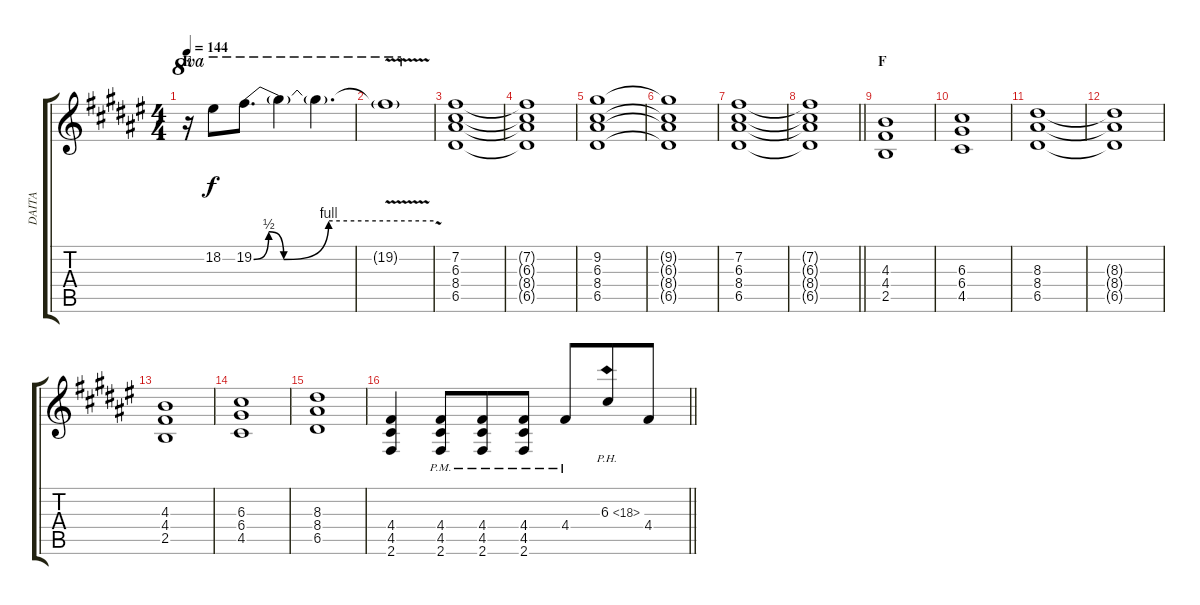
\track ("DAITA" "DAITA") {instrument overdrivenguitar}
\staff {score tabs}
\tuning (E4 B3 G3 D3 A2 E2) {hide}
\ts (4 4)
\section ("" "E")
\tempo 144
\clef g2
\ks d#minor
r.16{ot 8va dy f} 18.2.8{ot 8va} 19.2{be (custom 0 0 5 2 10 0 25 4 60 4)}.8{d ot 8va} 19.2{t}.4{ot 8va} 19.2{t}.4{d ot 8va} |
19.2{v t}.1{ot 8va} |
(7.2 6.3 8.4 6.5).1{volume 13 balance 2} |
(7.2{t} 6.3{t} 8.4{t} 6.5{t}).1 |
(9.2 6.3 8.4 6.5).1 |
(9.2{t} 6.3{t} 8.4{t} 6.5{t}).1 |
(7.2 6.3 8.4 6.5).1 |
\barLineRight lightlight
(7.2{t} 6.3{t} 8.4{t} 6.5{t}).1 |
\section ("" "F")
(4.3 4.4 2.5).1 |
(6.3 6.4 4.5).1 |
(8.3 8.4 6.5).1 |
(8.3{t} 8.4{t} 6.5{t}).1 |
(4.3 4.4 2.5).1 |
(6.3 6.4 4.5).1 |
(8.3 8.4 6.5).1 |
\barLineRight lightlight
(4.4 4.5 2.6).4 (4.4{pm} 4.5{pm} 2.6{pm}).8 (4.4{pm} 4.5{pm} 2.6{pm}).8{beam merge} (4.4{pm} 4.5{pm} 2.6{pm}).8{beam split} 4.4{pm}.8{beam merge} 6.3{ph 12}.8 4.4.8
